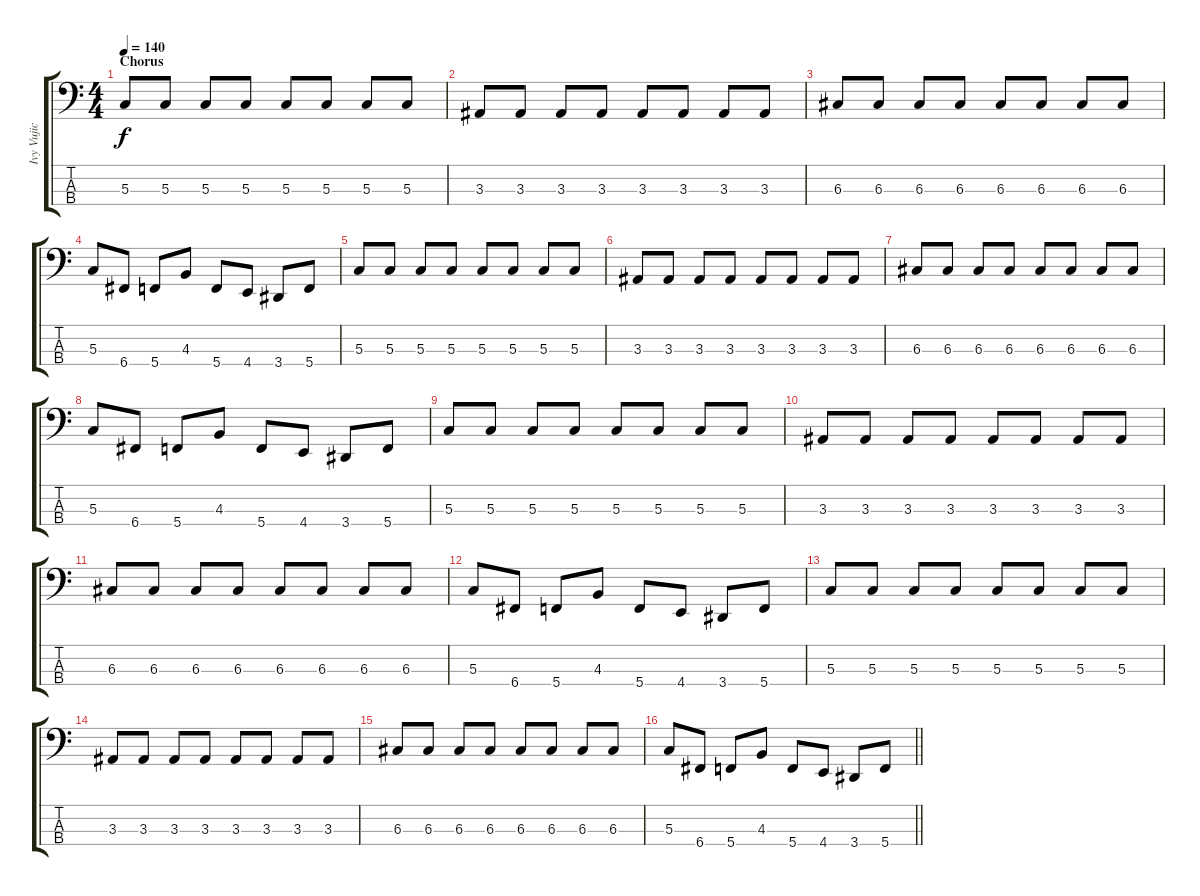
\track ("Ivy Vujic" "Ivy Vujic") {instrument electricbassfinger}
\staff {score tabs}
\tuning (F2 C2 G1 C1) {hide}
\ts (4 4)
\section ("" "Chorus")
\tempo 140
\clef f4
\ks c
5.3.8{dy f} 5.3.8 5.3.8 5.3.8 5.3.8 5.3.8 5.3.8 5.3.8 |
3.3.8 3.3.8 3.3.8 3.3.8 3.3.8 3.3.8 3.3.8 3.3.8 |
6.3.8 6.3.8 6.3.8 6.3.8 6.3.8 6.3.8 6.3.8 6.3.8 |
5.3.8 6.4.8 5.4.8 4.3.8 5.4.8 4.4.8 3.4.8 5.4.8 |
5.3.8 5.3.8 5.3.8 5.3.8 5.3.8 5.3.8 5.3.8 5.3.8 |
3.3.8 3.3.8 3.3.8 3.3.8 3.3.8 3.3.8 3.3.8 3.3.8 |
6.3.8 6.3.8 6.3.8 6.3.8 6.3.8 6.3.8 6.3.8 6.3.8 |
5.3.8 6.4.8 5.4.8 4.3.8 5.4.8 4.4.8 3.4.8 5.4.8 |
5.3.8 5.3.8 5.3.8 5.3.8 5.3.8 5.3.8 5.3.8 5.3.8 |
3.3.8 3.3.8 3.3.8 3.3.8 3.3.8 3.3.8 3.3.8 3.3.8 |
6.3.8 6.3.8 6.3.8 6.3.8 6.3.8 6.3.8 6.3.8 6.3.8 |
5.3.8 6.4.8 5.4.8 4.3.8 5.4.8 4.4.8 3.4.8 5.4.8 |
5.3.8 5.3.8 5.3.8 5.3.8 5.3.8 5.3.8 5.3.8 5.3.8 |
3.3.8 3.3.8 3.3.8 3.3.8 3.3.8 3.3.8 3.3.8 3.3.8 |
6.3.8 6.3.8 6.3.8 6.3.8 6.3.8 6.3.8 6.3.8 6.3.8 |
\barLineRight lightlight
5.3.8 6.4.8 5.4.8 4.3.8 5.4.8 4.4.8 3.4.8 5.4.8
